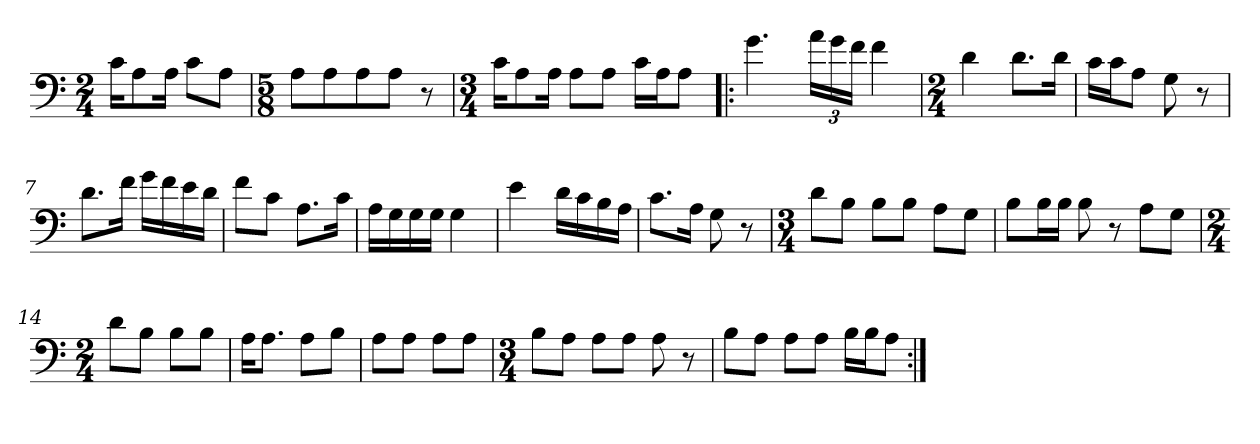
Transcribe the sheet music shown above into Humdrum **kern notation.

**kern
*part1
*staff1
*clefF4
*k[]
*M2/4
=1
16c\KL
8A\
16A\Jk
8c\L
8A\J
=2
*M5/8
8A\L
8A\
8A\
8A\J
8r
=3
*M3/4
16c\KL
8A\
16A\Jk
8A\L
8A\J
16c\LL
16A\J
8A\J
=4!|:
4.g\
24a\LL
24g\
24f\JJ
4f\
=5
*M2/4
4d\
8.d\L
16d\Jk
=6
16c\LL
16c\J
8A\J
8G\
8r
=7
8.d\L
16f\Jk
16g\LL
16f\
16e\
16d\JJ
=8
8f\L
8c\J
8.A\L
16c\Jk
=9
16A\LL
16G\
16G\
16G\JJ
4G\
=10
4e\
16d\LL
16c\
16B\
16A\JJ
=11
8.c\L
16A\Jk
8G\
8r
=12
*M3/4
8d\L
8B\J
8B\L
8B\J
8A\L
8G\J
=13
8B\L
16B\L
16B\JJ
8B\
8r
8A\L
8G\J
=14
*M2/4
8d\L
8B\J
8B\L
8B\J
=15
16A\KL
8.A\J
8A\L
8B\J
=16
8A\L
8A\J
8A\L
8A\J
=17
*M3/4
8B\L
8A\J
8A\L
8A\J
8A\
8r
=18
8B\L
8A\J
8A\L
8A\J
16B\LL
16B\J
8A\J
=:|!
*-
